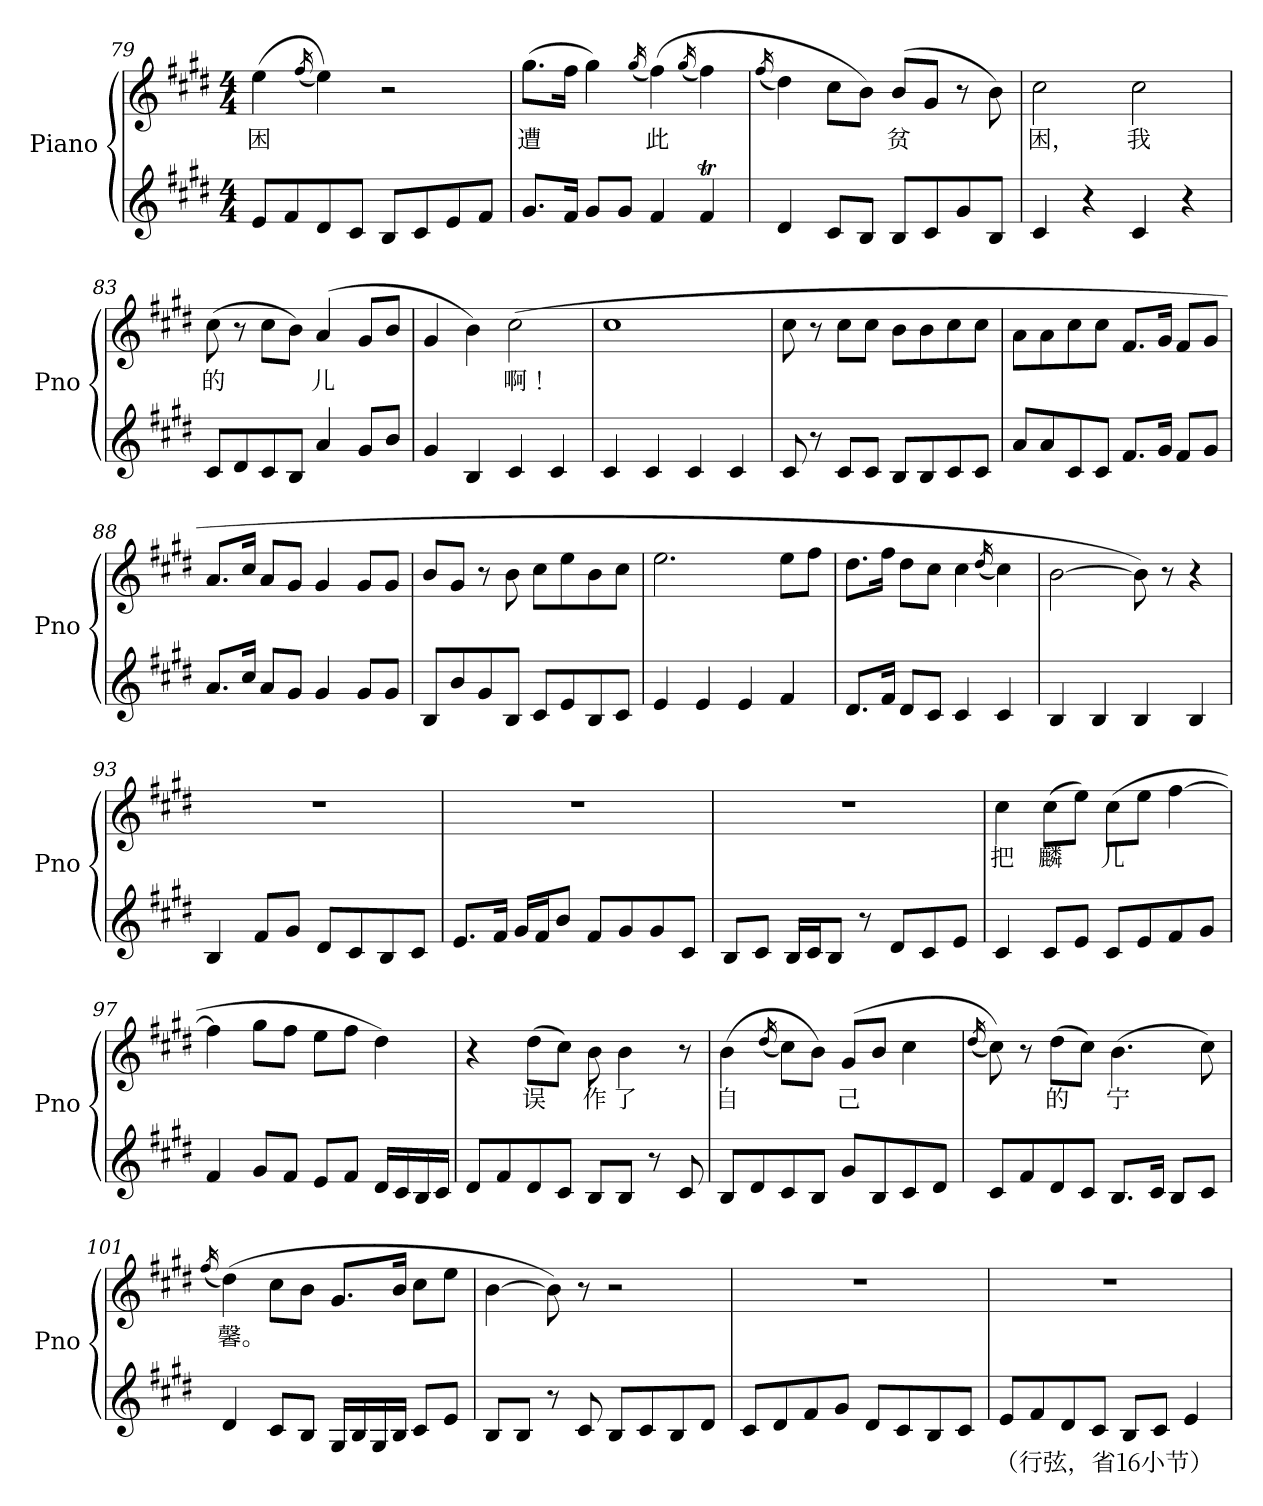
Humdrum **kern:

**kern	**text	**kern	**text
*part2	*part2	*part1	*part1
*staff2	*staff2	*staff1	*staff1
*I"Piano	*	*I"Piano	*
*I'Pno	*	*I'Pno	*
*clefG2	*	*clefG2	*
*k[f#c#g#d#]	*	*k[f#c#g#d#]	*
*M4/4	*	*M4/4	*
=79	=79	=79	=79
!	!	!	!LO:LY:b
8e/L	.	(>4ee\	困
8f#/	.	.	.
.	.	(<16qff#/	.
8d#/	.	4ee\))	.
8c#/J	.	.	.
8B/L	.	2r	.
8c#/	.	.	.
8e/	.	.	.
8f#/J	.	.	.
=80	=80	=80	=80
!	!	!	!LO:LY:b
8.g#/L	.	(>8.gg#\L	遭
16f#/Jk	.	16ff#\Jk	.
8g#/L	.	4gg#\)	.
8g#/J	.	.	.
.	.	(<16qgg#/	.
!	!	!	!LO:LY:b
4f#/	.	(>4ff#\)	此
.	.	(<16qgg#/	.
4f#T/	.	4ff#\)	.
=81	=81	=81	=81
.	.	(<16qff#/	.
4d#/	.	4dd#\)	.
8c#/L	.	8cc#\L	.
8B/J	.	8b\J)	.
!	!	!	!LO:LY:b
8B/L	.	(>8b/L	贫
8c#/	.	8g#/J	.
8g#/	.	8r	.
8B/J	.	8b\)	.
=82	=82	=82	=82
!	!	!	!LO:LY:b
4c#/	.	2cc#\	困，
4r	.	.	.
!	!	!	!LO:LY:b
4c#/	.	2cc#\	我
4r	.	.	.
!!LO:LB:g=z
=83	=83	=83	=83
!	!	!	!LO:LY:b
8c#/L	.	(>8cc#\	的
8d#/	.	8r	.
8c#/	.	8cc#\L	.
8B/J	.	8b\J)	.
!	!	!	!LO:LY:b
4a/	.	(<4a/	儿
8g#/L	.	8g#/L	.
8b/J	.	8b/J	.
=84	=84	=84	=84
4g#/	.	4g#/	.
4B/	.	4b\)	.
!	!	!	!LO:LY:b
4c#/	.	(>2cc#\	啊！
4c#/	.	.	.
=85	=85	=85	=85
4c#/	.	1cc#	.
4c#/	.	.	.
4c#/	.	.	.
4c#/	.	.	.
=86	=86	=86	=86
8c#/	.	8cc#\	.
8r	.	8r	.
8c#/L	.	8cc#\L	.
8c#/J	.	8cc#\J	.
8B/L	.	8b\L	.
8B/	.	8b\	.
8c#/	.	8cc#\	.
8c#/J	.	8cc#\J	.
=87	=87	=87	=87
8a/L	.	8a\L	.
8a/	.	8a\	.
8c#/	.	8cc#\	.
8c#/J	.	8cc#\J	.
8.f#/L	.	8.f#/L	.
16g#/Jk	.	16g#/Jk	.
8f#/L	.	8f#/L	.
8g#/J	.	8g#/J	.
!!LO:LB:g=z
=88	=88	=88	=88
8.a/L	.	8.a/L	.
16cc#/Jk	.	16cc#/Jk	.
8a/L	.	8a/L	.
8g#/J	.	8g#/J	.
4g#/	.	4g#/	.
8g#/L	.	8g#/L	.
8g#/J	.	8g#/J	.
=89	=89	=89	=89
8B/L	.	8b/L	.
8b/	.	8g#/J	.
8g#/	.	8r	.
8B/J	.	8b\	.
8c#/L	.	8cc#\L	.
8e/	.	8ee\	.
8B/	.	8b\	.
8c#/J	.	8cc#\J	.
=90	=90	=90	=90
4e/	.	2.ee\	.
4e/	.	.	.
4e/	.	.	.
4f#/	.	8ee\L	.
.	.	8ff#\J	.
=91	=91	=91	=91
8.d#/L	.	8.dd#\L	.
16f#/Jk	.	16ff#\Jk	.
8d#/L	.	8dd#\L	.
8c#/J	.	8cc#\J	.
4c#/	.	4cc#\	.
.	.	(<16qdd#/	.
4c#/	.	4cc#\)	.
=92	=92	=92	=92
4B/	.	[2b\	.
4B/	.	.	.
4B/	.	8b\])	.
.	.	8r	.
4B/	.	4r	.
=93	=93	=93	=93
4B/	.	1r	.
8f#/L	.	.	.
8g#/J	.	.	.
8d#/L	.	.	.
8c#/	.	.	.
8B/	.	.	.
8c#/J	.	.	.
!!LO:PB:g=z
=94	=94	=94	=94
8.e/L	.	1r	.
16f#/Jk	.	.	.
16g#/LL	.	.	.
16f#/J	.	.	.
8b/J	.	.	.
8f#/L	.	.	.
8g#/	.	.	.
8g#/	.	.	.
8c#/J	.	.	.
=95	=95	=95	=95
8B/L	.	1r	.
8c#/J	.	.	.
16B/LL	.	.	.
16c#/J	.	.	.
8B/J	.	.	.
8r	.	.	.
8d#/L	.	.	.
8c#/	.	.	.
8e/J	.	.	.
=96	=96	=96	=96
!	!	!	!LO:LY:b
4c#/	.	4cc#\	把
!	!	!	!LO:LY:b
8c#/L	.	(>8cc#\L	麟
8e/J	.	8ee\J)	.
!	!	!	!LO:LY:b
8c#/L	.	(>8cc#\L	儿
8e/	.	8ee\J	.
8f#/	.	[4ff#\	.
8g#/J	.	.	.
=97	=97	=97	=97
4f#/	.	4ff#\]	.
8g#/L	.	8gg#\L	.
8f#/J	.	8ff#\J	.
8e/L	.	8ee\L	.
8f#/J	.	8ff#\J	.
16d#/LL	.	4dd#\)	.
16c#/	.	.	.
16B/	.	.	.
16c#/JJ	.	.	.
!!LO:LB:g=z
=98	=98	=98	=98
8d#/L	.	4r	.
8f#/	.	.	.
!	!	!	!LO:LY:b
8d#/	.	(>8dd#\L	误
8c#/J	.	8cc#\J)	.
!	!	!	!LO:LY:b
8B/L	.	8b\	作
!	!	!	!LO:LY:b
8B/J	.	4b\	了
8r	.	.	.
8c#/	.	8r	.
=99	=99	=99	=99
!	!	!	!LO:LY:b
8B/L	.	(>4b\	自
8d#/	.	.	.
.	.	(<16qdd#/	.
8c#/	.	8cc#\L)	.
8B/J	.	8b\J)	.
!	!	!	!LO:LY:b
8g#/L	.	(>8g#/L	己
8B/	.	8b/J	.
8c#/	.	4cc#\	.
8d#/J	.	.	.
=100	=100	=100	=100
.	.	(<16qdd#/	.
8c#/L	.	8cc#\))	.
8f#/	.	8r	.
!	!	!	!LO:LY:b
8d#/	.	(>8dd#\L	的
8c#/J	.	8cc#\J)	.
!	!	!	!LO:LY:b
8.B/L	.	(>4.b\	宁
16c#/Jk	.	.	.
8B/L	.	.	.
8c#/J	.	8cc#\)	.
=101	=101	=101	=101
.	.	(<16qff#/	.
!	!	!	!LO:LY:b
4d#/	.	(>4dd#\)	馨。
8c#/L	.	8cc#\L	.
8B/J	.	8b\J	.
16G#/LL	.	8.g#/L	.
16B/	.	.	.
16G#/	.	.	.
16B/JJ	.	16b/Jk	.
8c#/L	.	8cc#\L	.
8e/J	.	8ee\J	.
!!LO:LB:g=z
=102	=102	=102	=102
8B/L	.	[4b\	.
8B/J	.	.	.
8r	.	8b\])	.
8c#/	.	8r	.
8B/L	.	2r	.
8c#/	.	.	.
8B/	.	.	.
8d#/J	.	.	.
=103	=103	=103	=103
8c#/L	.	1r	.
8d#/	.	.	.
8f#/	.	.	.
8g#/J	.	.	.
8d#/L	.	.	.
8c#/	.	.	.
8B/	.	.	.
8c#/J	.	.	.
=104	=104	=104	=104
!	!LO:LY:b	!	!
8e/L	（行弦，省16小节）	1r	.
8f#/	.	.	.
8d#/	.	.	.
8c#/J	.	.	.
8B/L	.	.	.
8c#/J	.	.	.
4e/	.	.	.
=	=	=	=
*-	*-	*-	*-
